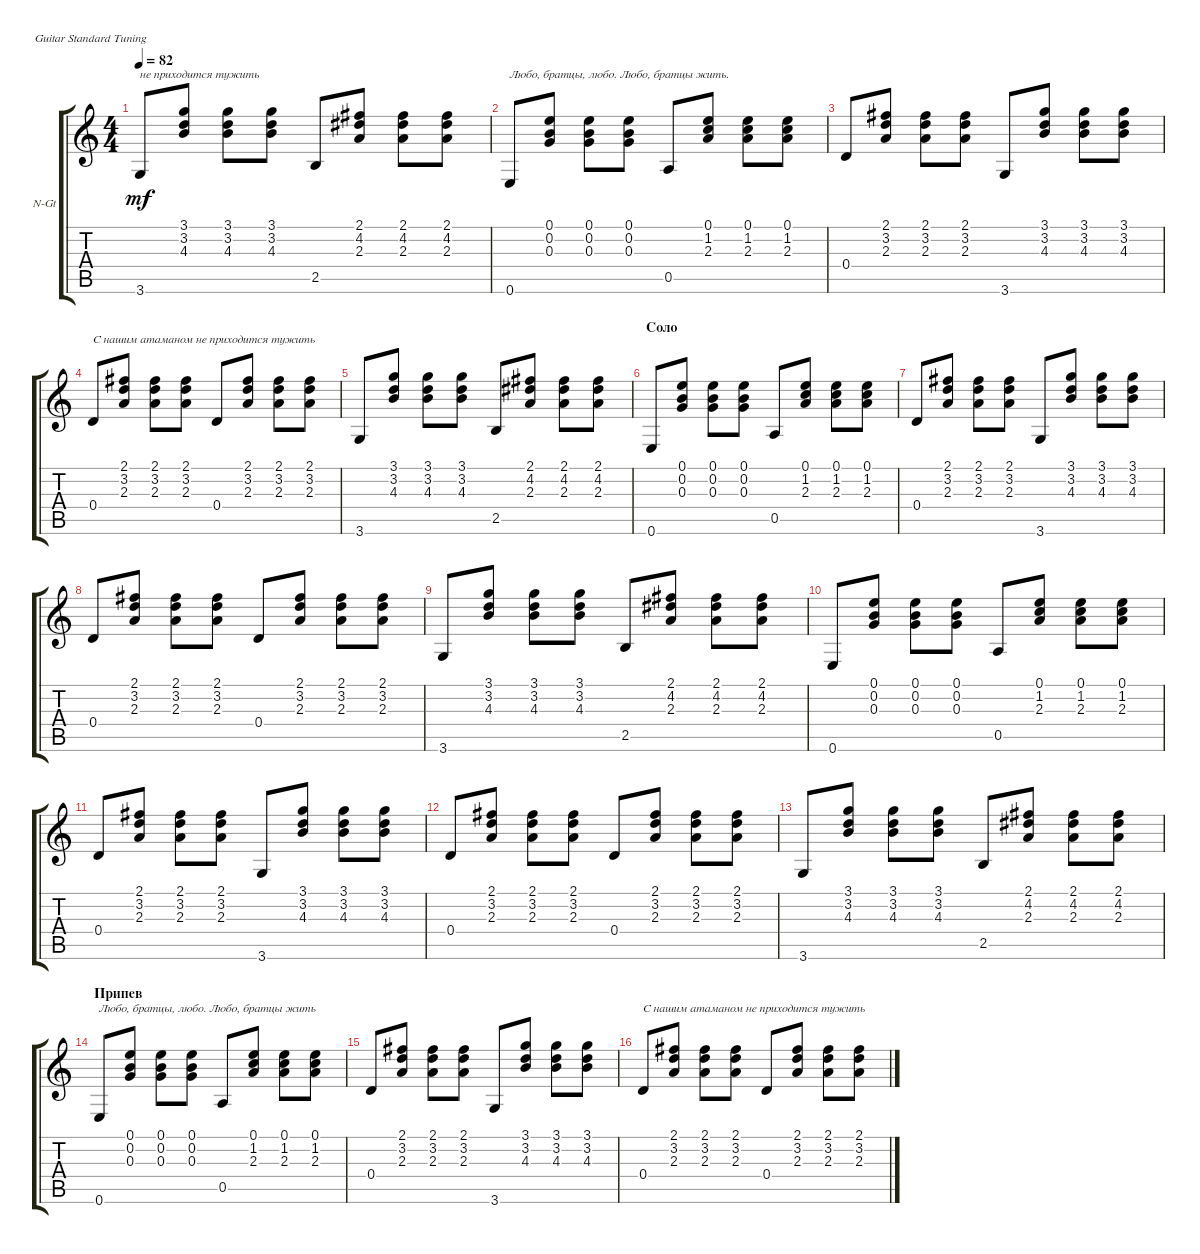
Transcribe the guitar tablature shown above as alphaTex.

\defaultSystemsLayout 4
\bracketExtendMode groupsimilarinstruments
\firstSystemTrackNameOrientation horizontal
\otherSystemsTrackNameOrientation horizontal
\track ("Nylon Guitar" "N-Gt") {instrument acousticguitarnylon}
\staff {score tabs}
\tuning (E4 B3 G3 D3 A2 E2)
\ts (4 4)
\tempo 82
\clef g2
\ks c
3.6.8{txt "не приходится тужить" dy mf} (4.3 3.2 3.1).8 (4.3 3.2 3.1).8 (4.3 3.2 3.1).8 2.5.8 (2.3 4.2 2.1).8 (2.3 4.2 2.1).8 (2.3 4.2 2.1).8 |
0.6.8{txt "Любо, братцы, любо. Любо, братцы жить."} (0.1 0.2 0.3).8 (0.1 0.2 0.3).8 (0.3 0.2 0.1).8 0.5.8 (2.3 1.2 0.1).8 (2.3 1.2 0.1).8 (2.3 1.2 0.1).8 |
0.4.8 (2.3 3.2 2.1).8 (2.3 3.2 2.1).8 (2.3 3.2 2.1).8 3.6.8 (4.3 3.2 3.1).8 (4.3 3.2 3.1).8 (4.3 3.2 3.1).8 |
0.4.8{txt "С нашим атаманом не приходится тужить\n"} (2.3 3.2 2.1).8 (2.3 3.2 2.1).8 (2.3 3.2 2.1).8 0.4.8 (2.3 3.2 2.1).8 (2.3 3.2 2.1).8 (2.3 3.2 2.1).8 |
3.6.8 (4.3 3.2 3.1).8 (4.3 3.2 3.1).8 (4.3 3.2 3.1).8 2.5.8 (2.3 4.2 2.1).8 (2.3 4.2 2.1).8 (2.3 4.2 2.1).8 |
\section ("" "Соло")
0.6.8 (0.1 0.2 0.3).8 (0.1 0.2 0.3).8 (0.3 0.2 0.1).8 0.5.8 (2.3 1.2 0.1).8 (2.3 1.2 0.1).8 (2.3 1.2 0.1).8 |
0.4.8 (2.3 3.2 2.1).8 (2.3 3.2 2.1).8 (2.3 3.2 2.1).8 3.6.8 (4.3 3.2 3.1).8 (4.3 3.2 3.1).8 (4.3 3.2 3.1).8 |
0.4.8 (2.3 3.2 2.1).8 (2.3 3.2 2.1).8 (2.3 3.2 2.1).8 0.4.8 (2.3 3.2 2.1).8 (2.3 3.2 2.1).8 (2.3 3.2 2.1).8 |
3.6.8 (4.3 3.2 3.1).8 (4.3 3.2 3.1).8 (4.3 3.2 3.1).8 2.5.8 (2.3 4.2 2.1).8 (2.3 4.2 2.1).8 (2.3 4.2 2.1).8 |
0.6.8 (0.1 0.2 0.3).8 (0.1 0.2 0.3).8 (0.3 0.2 0.1).8 0.5.8 (2.3 1.2 0.1).8 (2.3 1.2 0.1).8 (2.3 1.2 0.1).8 |
0.4.8 (2.3 3.2 2.1).8 (2.3 3.2 2.1).8 (2.3 3.2 2.1).8 3.6.8 (4.3 3.2 3.1).8 (4.3 3.2 3.1).8 (4.3 3.2 3.1).8 |
0.4.8 (2.3 3.2 2.1).8 (2.3 3.2 2.1).8 (2.3 3.2 2.1).8 0.4.8 (2.3 3.2 2.1).8 (2.3 3.2 2.1).8 (2.3 3.2 2.1).8 |
3.6.8 (4.3 3.2 3.1).8 (4.3 3.2 3.1).8 (4.3 3.2 3.1).8 2.5.8 (2.3 4.2 2.1).8 (2.3 4.2 2.1).8 (2.3 4.2 2.1).8 |
\section ("" "Припев")
0.6.8{txt "Любо, братцы, любо. Любо, братцы жить"} (0.1 0.2 0.3).8 (0.1 0.2 0.3).8 (0.3 0.2 0.1).8 0.5.8 (2.3 1.2 0.1).8 (2.3 1.2 0.1).8 (2.3 1.2 0.1).8 |
0.4.8 (2.3 3.2 2.1).8 (2.3 3.2 2.1).8 (2.3 3.2 2.1).8 3.6.8 (4.3 3.2 3.1).8 (4.3 3.2 3.1).8 (4.3 3.2 3.1).8 |
0.4.8{txt "С нашим атаманом не приходится тужить"} (2.3 3.2 2.1).8 (2.3 3.2 2.1).8 (2.3 3.2 2.1).8 0.4.8 (2.3 3.2 2.1).8 (2.3 3.2 2.1).8 (2.3 3.2 2.1).8
